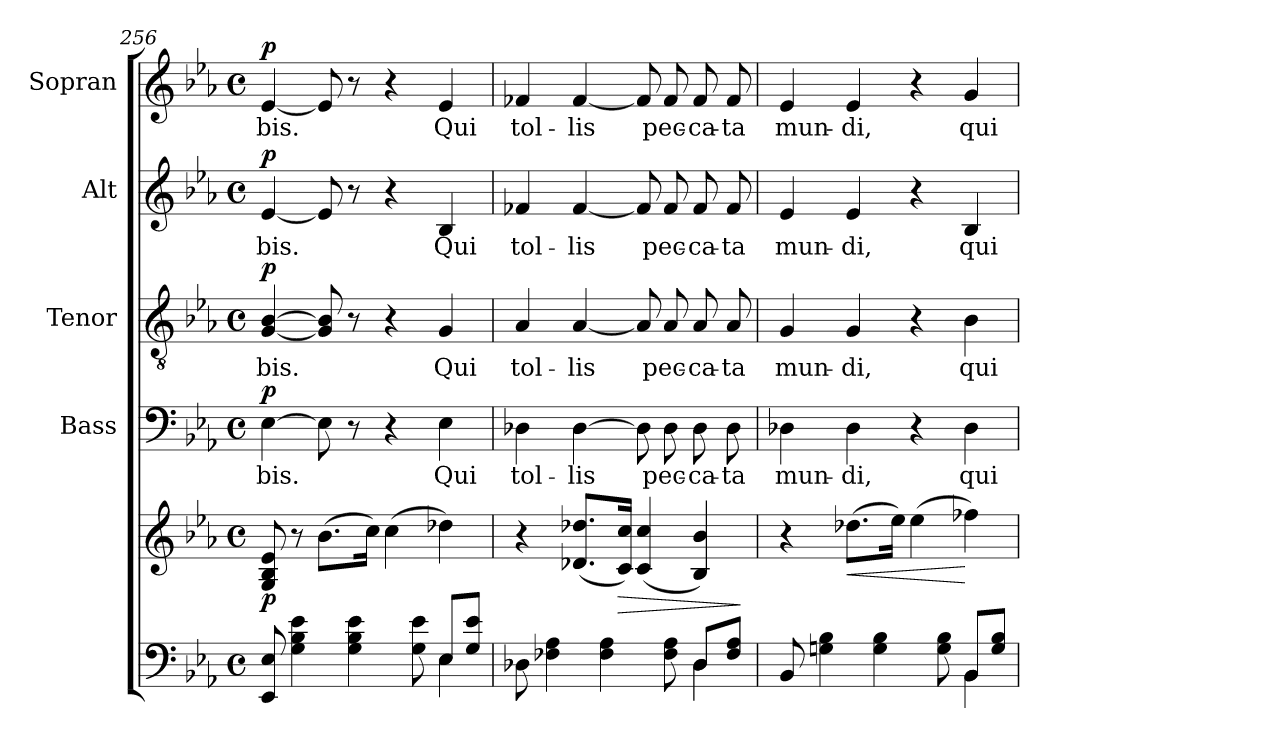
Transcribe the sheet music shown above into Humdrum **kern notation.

**kern	**kern	**dynam	**kern	**text	**dynam	**kern	**text	**dynam	**kern	**text	**dynam	**kern	**text	**dynam
*part5	*part5	*part5	*part4	*part4	*part4	*part3	*part3	*part3	*part2	*part2	*part2	*part1	*part1	*part1
*staff6	*staff5	*staff5/6	*staff4	*staff4	*staff4	*staff3	*staff3	*staff3	*staff2	*staff2	*staff2	*staff1	*staff1	*staff1
*	*	*	*I"Bass	*	*	*I"Tenor	*	*	*I"Alt	*	*	*I"Sopran	*	*
*	*	*	*I'B.	*	*	*I'T.	*	*	*I'A.	*	*	*I'S.	*	*
*clefF4	*clefG2	*	*clefF4	*	*	*clefGv2	*	*	*clefG2	*	*	*clefG2	*	*
*k[b-e-a-]	*k[b-e-a-]	*	*k[b-e-a-]	*	*	*k[b-e-a-]	*	*	*k[b-e-a-]	*	*	*k[b-e-a-]	*	*
*E-:	*E-:	*	*E-:	*	*	*E-:	*	*	*E-:	*	*	*E-:	*	*
*M4/4	*M4/4	*	*M4/4	*	*	*M4/4	*	*	*M4/4	*	*	*M4/4	*	*
*met(c)	*met(c)	*	*met(c)	*	*	*met(c)	*	*	*met(c)	*	*	*met(c)	*	*
=256	=256	=256	=256	=256	=256	=256	=256	=256	=256	=256	=256	=256	=256	=256
*^	*	*	*	*	*	*	*	*	*	*	*	*	*	*
!	!	!	!LO:DY:b	!	!LO:LY:b	!LO:DY:a	!	!LO:LY:b	!LO:DY:a	!	!LO:LY:b	!LO:DY:a	!	!LO:LY:b	!LO:DY:a
8EE-/ 8E-/	2.ryy	8G/ 8B-/ 8e-/	p	[4E-\	-bis.	p	[4G/ [4B-/	-bis.	p	[4e-/	-bis.	p	[4e-/	-bis.	p
4G\ 4B-\ 4e-\	.	8r	.	.	.	.	.	.	.	.	.	.	.	.	.
.	.	(>8.b-\L	.	8E-\]	.	.	8G/] 8B-/]	.	.	8e-/]	.	.	8e-/]	.	.
4G\ 4B-\ 4e-\	.	.	.	8r	.	.	8r	.	.	8r	.	.	8r	.	.
.	.	16cc\Jk)	.	.	.	.	.	.	.	.	.	.	.	.	.
.	.	(>4cc\	.	4r	.	.	4r	.	.	4r	.	.	4r	.	.
8G\ 8e-\	.	.	.	.	.	.	.	.	.	.	.	.	.	.	.
!	!	!	!	!	!LO:LY:b	!	!	!LO:LY:b	!	!	!LO:LY:b	!	!	!LO:LY:b	!
8E-/L	4E-\	4dd-X\)	.	4E-\	Qui	.	4G/	Qui	.	4B-/	Qui	.	4e-/	Qui	.
8G/ 8e-/J	.	.	.	.	.	.	.	.	.	.	.	.	.	.	.
!!LO:LB:g=z
=257	=257	=257	=257	=257	=257	=257	=257	=257	=257	=257	=257	=257	=257	=257	=257
!	!	!	!	!	!LO:LY:b	!	!	!LO:LY:b	!	!	!LO:LY:b	!	!	!LO:LY:b	!
8D-X\	2.ryy	4r	.	4D-X\	tol-	.	4A-/	tol-	.	4f-X/	tol-	.	4f-X/	tol-	.
4F-X\ 4A-\	.	.	.	.	.	.	.	.	.	.	.	.	.	.	.
!	!	!	!	!	!LO:LY:b	!	!	!LO:LY:b	!	!	!LO:LY:b	!	!	!LO:LY:b	!
.	.	(<8.d-X/ 8.dd-X/L	.	[4D-\	-lis	.	[4A-/	-lis	.	[4f-/	-lis	.	[4f-/	-lis	.
4F-\ 4A-\	.	.	.	.	.	.	.	.	.	.	.	.	.	.	.
!	!	!	!LO:HP:b	!	!	!	!	!	!	!	!	!	!	!	!
.	.	16c/ 16cc/Jk)	>	.	.	.	.	.	.	.	.	.	.	.	.
.	.	(<4c/ 4cc/	.	8D-\]	.	.	8A-/]	.	.	8f-/]	.	.	8f-/]	.	.
!	!	!	!	!	!LO:LY:b	!	!	!LO:LY:b	!	!	!LO:LY:b	!	!	!LO:LY:b	!
8F-\ 8A-\	.	.	.	8D-\	pec-	.	8A-/	pec-	.	8f-/	pec-	.	8f-/	pec-	.
!	!	!	!	!	!LO:LY:b	!	!	!LO:LY:b	!	!	!LO:LY:b	!	!	!LO:LY:b	!
8D-/L	4D-\	4B-/ 4b-/)	.	8D-\	-ca-	.	8A-/	-ca-	.	8f-/	-ca-	.	8f-/	-ca-	.
!	!	!	!	!	!LO:LY:b	!	!	!LO:LY:b	!	!	!LO:LY:b	!	!	!LO:LY:b	!
8F-/ 8A-/J	.	.	.	8D-\	-ta	.	8A-/	-ta	.	8f-/	-ta	.	8f-/	-ta	.
*v	*v	*	*	*	*	*	*	*	*	*	*	*	*	*	*
.	.	]	.	.	.	.	.	.	.	.	.	.	.	.
=258	=258	=258	=258	=258	=258	=258	=258	=258	=258	=258	=258	=258	=258	=258
*^	*	*	*	*	*	*	*	*	*	*	*	*	*	*
!	!	!	!	!	!LO:LY:b	!	!	!LO:LY:b	!	!	!LO:LY:b	!	!	!LO:LY:b	!
8BB-/	2.ryy	4r	.	4D-X\	mun-	.	4G/	mun-	.	4e-/	mun-	.	4e-/	mun-	.
4Gn\ 4B-\	.	.	.	.	.	.	.	.	.	.	.	.	.	.	.
!	!	!	!LO:HP:b	!	!LO:LY:b	!	!	!LO:LY:b	!	!	!LO:LY:b	!	!	!LO:LY:b	!
.	.	(>8.dd-X\L	<	4D-\	-di,	.	4G/	-di,	.	4e-/	-di,	.	4e-/	-di,	.
4G\ 4B-\	.	.	.	.	.	.	.	.	.	.	.	.	.	.	.
.	.	16ee-\Jk)	.	.	.	.	.	.	.	.	.	.	.	.	.
.	.	(>4ee-\	.	4r	.	.	4r	.	.	4r	.	.	4r	.	.
8G\ 8B-\	.	.	.	.	.	.	.	.	.	.	.	.	.	.	.
!	!	!	!	!	!LO:LY:b	!	!	!LO:LY:b	!	!	!LO:LY:b	!	!	!LO:LY:b	!
8BB-/L	4BB-\	4ff-X\)	[	4D-\	qui	.	4B-\	qui	.	4B-/	qui	.	4g/	qui	.
8G/ 8B-/J	.	.	.	.	.	.	.	.	.	.	.	.	.	.	.
*v	*v	*	*	*	*	*	*	*	*	*	*	*	*	*	*
=	=	=	=	=	=	=	=	=	=	=	=	=	=	=
*-	*-	*-	*-	*-	*-	*-	*-	*-	*-	*-	*-	*-	*-	*-
